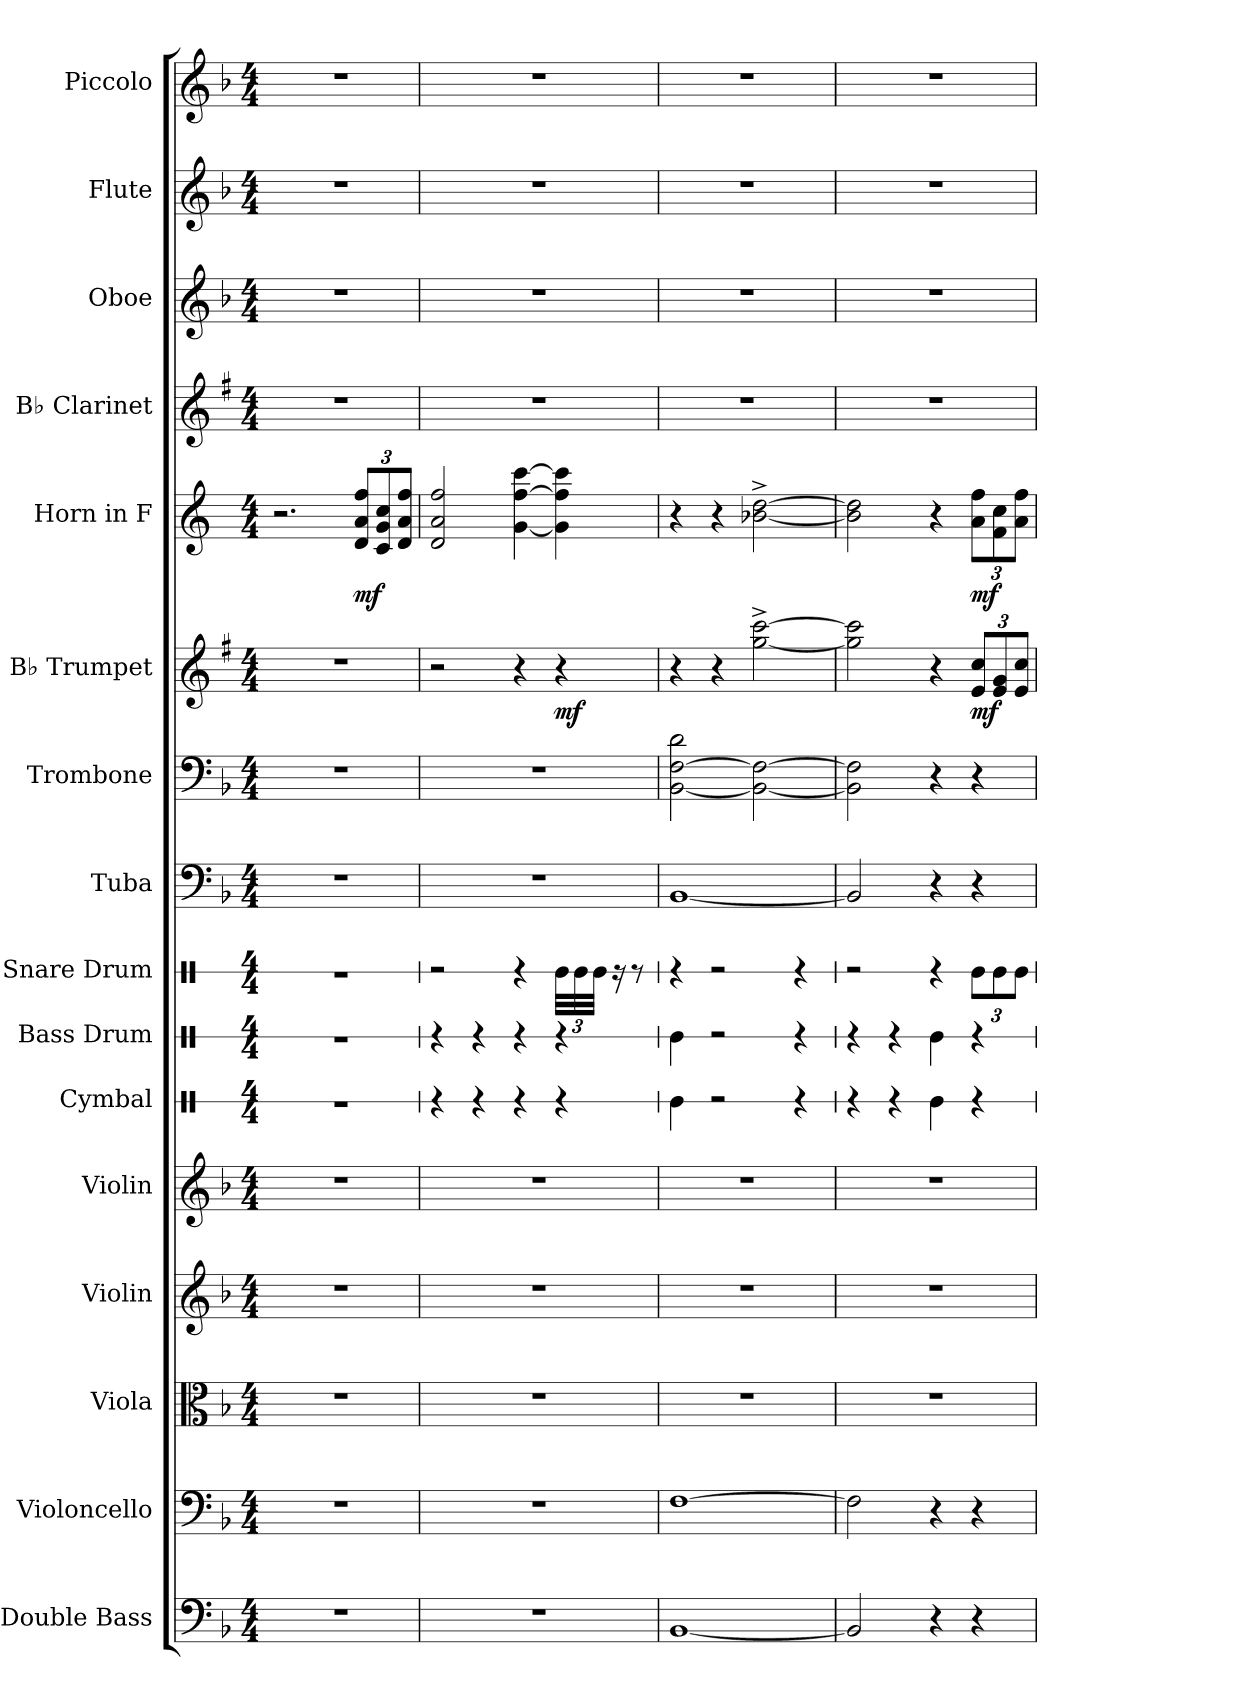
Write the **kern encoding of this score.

**kern	**kern	**kern	**kern	**kern	**kern	**kern	**kern	**kern	**kern	**kern	**dynam	**kern	**dynam	**kern	**kern	**kern	**kern
*part16	*part15	*part14	*part13	*part12	*part11	*part10	*part9	*part8	*part7	*part6	*part6	*part5	*part5	*part4	*part3	*part2	*part1
*staff16	*staff15	*staff14	*staff13	*staff12	*staff11	*staff10	*staff9	*staff8	*staff7	*staff6	*staff6	*staff5	*staff5	*staff4	*staff3	*staff2	*staff1
*I"Double Bass	*I"Violoncello	*I"Viola	*I"Violin	*I"Violin	*I"Cymbal	*I"Bass Drum	*I"Snare Drum	*I"Tuba	*I"Trombone	*I"B♭ Trumpet	*	*I"Horn in F	*	*I"B♭ Clarinet	*I"Oboe	*I"Flute	*I"Piccolo
*I'Db.	*I'Vc.	*I'Vla.	*I'Vln.	*I'Vln.	*I'Cym.	*I'B. Dr.	*I'Sn. Dr.	*I'Tba.	*I'Tbn.	*I'B♭ Tpt.	*	*	*	*I'B♭ Cl.	*I'Ob.	*I'Fl.	*I'Picc.
*	*	*	*	*	*stria1	*stria1	*stria1	*	*	*	*	*	*	*	*	*	*
*clefF4	*clefF4	*clefC3	*clefG2	*clefG2	*clefX	*clefX	*clefX	*clefF4	*clefF4	*clefG2	*	*clefG2	*	*clefG2	*clefG2	*clefG2	*clefG2
*ITrd7c12	*	*	*	*	*	*	*	*	*	*ITrd1c2	*	*ITrd4c7	*	*ITrd1c2	*	*	*ITrd-7c-12
*k[b-]	*k[b-]	*k[b-]	*k[b-]	*k[b-]	*k[]	*k[]	*k[]	*k[b-]	*k[b-]	*k[b-]	*	*k[b-]	*	*k[b-]	*k[b-]	*k[b-]	*k[b-]
*M4/4	*M4/4	*M4/4	*M4/4	*M4/4	*M4/4	*M4/4	*M4/4	*M4/4	*M4/4	*M4/4	*	*M4/4	*	*M4/4	*M4/4	*M4/4	*M4/4
=1	=1	=1	=1	=1	=1	=1	=1	=1	=1	=1	=1	=1	=1	=1	=1	=1	=1
*	*	*	*	*	*	*	*	*	*	*	*	*	*	*	*	*	*^
1r	1r	1r	1r	1r	1r	1r	1r	1r	1r	1r	.	2.r	.	1r	1r	1r	1r	2.ryy
*	*	*	*	*	*	*	*	*	*	*	*	*Xbrackettup	*	*	*	*	*	*
*	*	*	*	*	*	*	*	*	*	*	*	*	*	*	*	*	*MM90	*
!	!	!	!	!	!	!	!	!	!	!	!	!	!LO:DY:b	!	!	!	!	!
.	.	.	.	.	.	.	.	.	.	.	.	12G/ 12d/ 12b-/L	mf	.	.	.	.	4ryy
.	.	.	.	.	.	.	.	.	.	.	.	12F/ 12c/ 12f/	.	.	.	.	.	.
.	.	.	.	.	.	.	.	.	.	.	.	12G/ 12d/ 12b-/J	.	.	.	.	.	.
*	*	*	*	*	*	*	*	*	*	*	*	*	*	*	*	*	*v	*v
=2	=2	=2	=2	=2	=2	=2	=2	=2	=2	=2	=2	=2	=2	=2	=2	=2	=2
1r	1r	1r	1r	1r	4r	4r	2r	1r	1r	2r	.	2G/ 2d/ 2b-/	.	1r	1r	1r	1r
.	.	.	.	.	4r	4r	.	.	.	.	.	.	.	.	.	.	.
.	.	.	.	.	4r	4r	4r	.	.	4r	.	[4c\ [4b-\ [4ff\	.	.	.	.	.
*	*	*	*	*	*	*	*Xbrackettup	*	*	*	*	*	*	*	*	*	*
!	!	!	!	!	!	!	!	!	!	!	!LO:DY:b	!	!	!	!	!	!
.	.	.	.	.	4r	4r	48Re\LLL	.	.	4r	mf	4c\] 4b-\] 4ff\]	.	.	.	.	.
.	.	.	.	.	.	.	48Re\	.	.	.	.	.	.	.	.	.	.
.	.	.	.	.	.	.	48Re\JJJ	.	.	.	.	.	.	.	.	.	.
.	.	.	.	.	.	.	16r	.	.	.	.	.	.	.	.	.	.
.	.	.	.	.	.	.	8r	.	.	.	.	.	.	.	.	.	.
=3	=3	=3	=3	=3	=3	=3	=3	=3	=3	=3	=3	=3	=3	=3	=3	=3	=3
[1BBB-	[1F	1r	1r	1r	4Re\	4Re\	4r	[1BB-	[2BB-\ [2F\ 2d\	4r	.	4r	.	1r	1r	1r	1r
.	.	.	.	.	2r	2r	2r	.	.	4r	.	4r	.	.	.	.	.
.	.	.	.	.	.	.	.	.	2BB-\_ 2F\_	[2ff\^ [2bb-\^	.	[2e-X\^ [2g\^	.	.	.	.	.
.	.	.	.	.	4r	4r	4r	.	.	.	.	.	.	.	.	.	.
=4	=4	=4	=4	=4	=4	=4	=4	=4	=4	=4	=4	=4	=4	=4	=4	=4	=4
2BBB-/]	2F\]	1r	1r	1r	4r	4r	2r	2BB-/]	2BB-\] 2F\]	2ff\] 2bb-\]	.	2e-\] 2g\]	.	1r	1r	1r	1r
.	.	.	.	.	4r	4r	.	.	.	.	.	.	.	.	.	.	.
4r	4r	.	.	.	4Re\	4Re\	4r	4r	4r	4r	.	4r	.	.	.	.	.
*	*	*	*	*	*	*	*	*	*	*Xbrackettup	*	*	*	*	*	*	*
!	!	!	!	!	!	!	!	!	!	!	!LO:DY:b	!	!LO:DY:b	!	!	!	!
4r	4r	.	.	.	4r	4r	12Re\L	4r	4r	12d/ 12b-/L	mf	12d\ 12b-\L	mf	.	.	.	.
.	.	.	.	.	.	.	12Re\	.	.	12d/ 12f/	.	12B-\ 12f\	.	.	.	.	.
.	.	.	.	.	.	.	12Re\J	.	.	12d/ 12b-/J	.	12d\ 12b-\J	.	.	.	.	.
=	=	=	=	=	=	=	=	=	=	=	=	=	=	=	=	=	=
*-	*-	*-	*-	*-	*-	*-	*-	*-	*-	*-	*-	*-	*-	*-	*-	*-	*-
